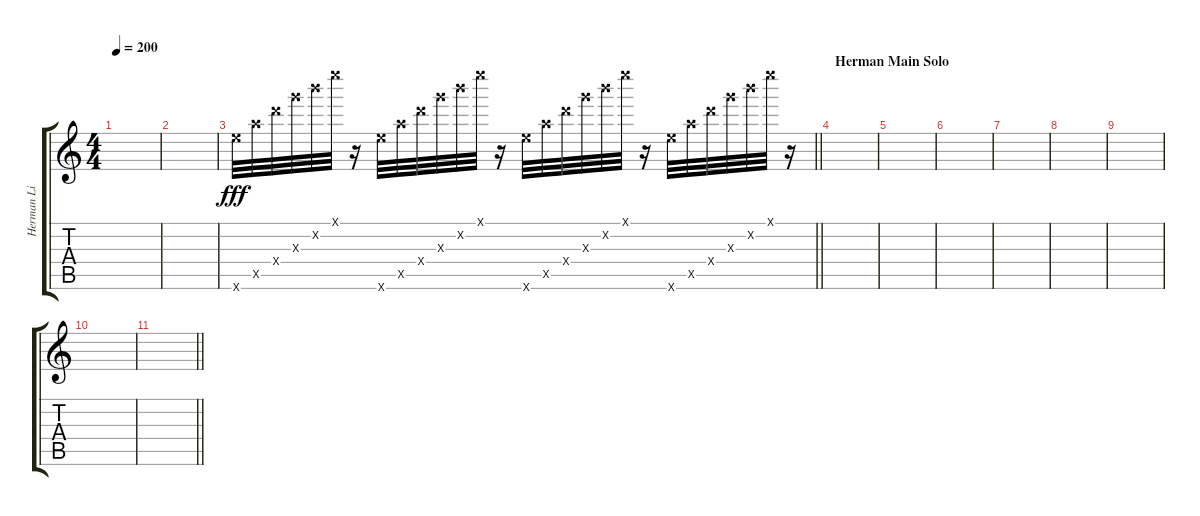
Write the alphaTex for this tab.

\track ("Herman Li (Backing Guitar)" "Herman Li ") {instrument acousticguitarnylon}
\staff {score tabs}
\tuning (E4 B3 G3 D3 A2 E2) {hide}
\ts (4 4)
\tempo 200
\clef g2
\ks aminor
|
|
\barLineRight lightlight
24.6{x}.32{dy fff instrument lead1square} 24.5{x}.32 24.4{x}.32 24.3{x}.32 24.2{x}.32 24.1{x}.32 r.16 24.6{x}.32 24.5{x}.32 24.4{x}.32 24.3{x}.32 24.2{x}.32 24.1{x}.32 r.16 24.6{x}.32 24.5{x}.32 24.4{x}.32 24.3{x}.32 24.2{x}.32 24.1{x}.32 r.16 24.6{x}.32 24.5{x}.32 24.4{x}.32 24.3{x}.32 24.2{x}.32 24.1{x}.32 r.16{instrument acousticguitarnylon} |
\section ("" "Herman Main Solo")
|
|
|
|
|
|
|
\barLineRight lightlight
